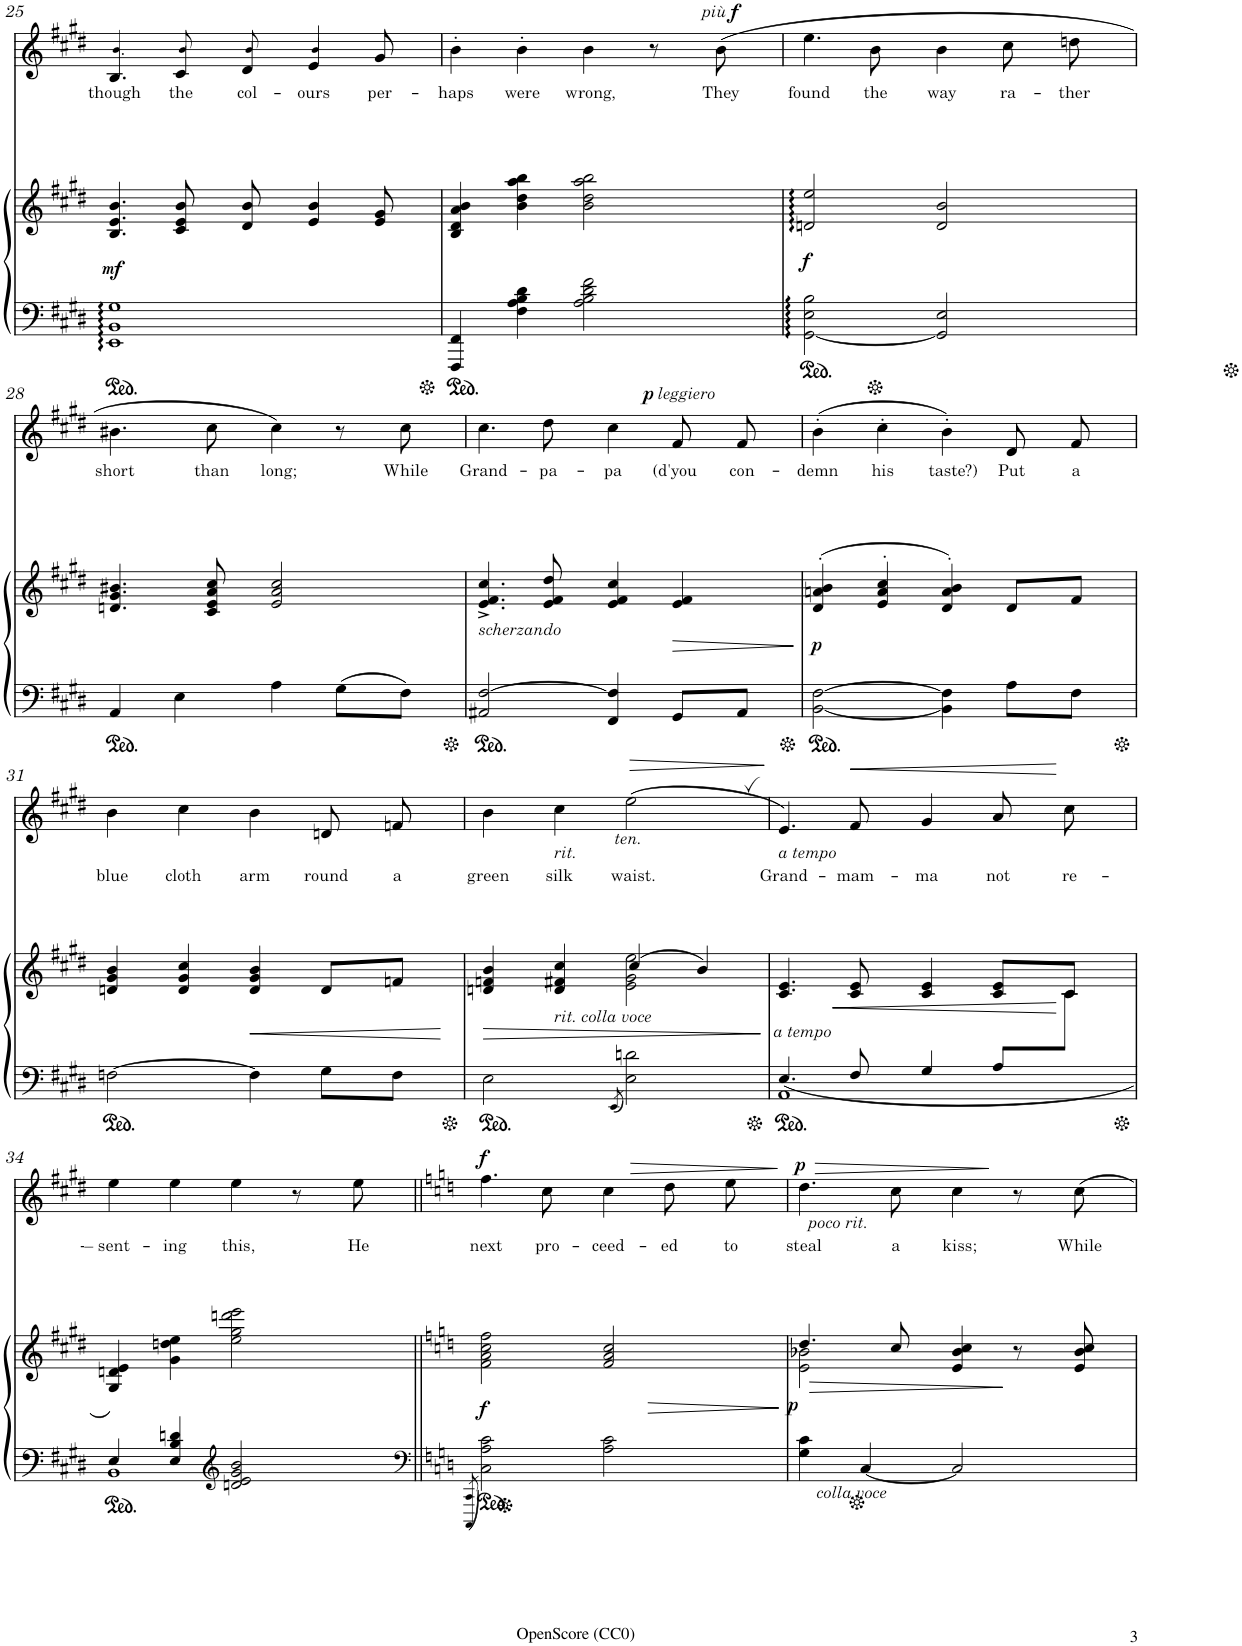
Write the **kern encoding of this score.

**kern	**kern	**dynam	**kern	**text	**dynam
*part2	*part2	*part2	*part1	*part1	*part1
*staff3	*staff2	*staff2/3	*staff1	*staff1	*staff1
*I"Piano	*	*	*I"Voice	*	*
*I'Pno	*	*	*	*	*
!!LO:PB:g=z
*clefF4	*clefG2	*	*clefG2	*	*
*k[f#c#g#d#]	*k[f#c#g#d#]	*	*k[f#c#g#d#]	*	*
*M4/4	*M4/4	*	*M4/4	*	*
*met(c)	*met(c)	*	*met(c)	*	*
=25	=25	=25	=25	=25	=25
!	!	!LO:DY:b	!	!LO:LY:b	!
*	*	*	*^	*	*
1EE 1BB 1G#	4.B/ 4.e/ 4.b/	mf	4.B/	4.b/	though	.
!	!	!	!	!	!LO:LY:b	!
.	8c#/ 8e/ 8b/	.	8c#/	8b/L	the	.
!	!	!	!	!	!LO:LY:b	!
.	8d#/ 8b/	.	8d#/	8b/J	col-	.
!	!	!	!	!	!LO:LY:b	!
.	4e/ 4b/	.	4e/	4b/	-ours	.
!	!	!	!	!	!LO:LY:b	!
.	8e/ 8g#/	.	8g#/	8ryy	per-	.
=26	=26	=26	=26	=26	=26	=26
!	!	!	!	!	!LO:LY:b	!
*	*	*	*v	*v	*	*
4FFF#/ 4FF#/	4B/ 4d#/ 4a/ 4b/	.	4b'\	-haps	.
!	!	!	!	!LO:LY:b	!
4F#\ 4A\ 4B\ 4d#\	4b\ 4dd#\ 4aa\ 4bb\	.	4b'\	were	.
!	!	!	!	!LO:LY:b	!
2A\ 2B\ 2d#\ 2f#\	2b\ 2dd#\ 2aa\ 2bb\	.	4b\	wrong,	.
.	.	.	8r	.	.
!	!	!	!	!LO:LY:b	!LO:DY:a
!	!	!	!	!	!LO:DY:n=1:a
.	.	.	(8b\	They	other-dynamics f
=27	=27	=27	=27	=27	=27
!	!	!LO:DY:b	!	!LO:LY:b	!
[2GG#\: 2E\: 2B\:	2dn/ 2ee/	f	4.ee\	found	.
!	!	!	!	!LO:LY:b	!
.	.	.	8b\	the	.
!	!	!	!	!LO:LY:b	!
2GG#/] 2E/	2d/ 2b/	.	4b\	way	.
!	!	!	!	!LO:LY:b	!
.	.	.	8cc#\L	ra-	.
!	!	!	!	!LO:LY:b	!
.	.	.	8ddn\J	-ther	.
!!LO:LB:g=z
=28	=28	=28	=28	=28	=28
!	!	!	!	!LO:LY:b	!
4AA/	4.dn/ 4.g#/ 4.b#X/	.	4.b#X\	short	.
4E\	.	.	.	.	.
!	!	!	!	!LO:LY:b	!
.	8c#/ 8e/ 8a/ 8cc#/	.	8cc#\	than	.
!	!	!	!	!LO:LY:b	!
4A\	2e/ 2a/ 2cc#/	.	4cc#\)	long;	.
8G#\L	.	.	8r	.	.
!	!	!	!	!LO:LY:b	!
8F#\J	.	.	8cc#\	While	.
=29	=29	=29	=29	=29	=29
!	!LO:TX:b:i:t=scherzando	!	!	!	!
!	!	!	!	!LO:LY:b	!
2AA#X/ [2F#/	4.e/^ 4.f#/^ 4.cc#/^	.	4.cc#\	Grand-	.
!	!	!	!	!LO:LY:b	!
.	8e/ 8f#/ 8dd#/	.	8dd#\	-pa-	.
!	!	!	!	!LO:LY:b	!
4FF#/ 4F#/]	4e/ 4f#/ 4cc#/	.	4cc#\	-pa	.
!	!	!LO:HP:b	!	!LO:LY:b	!LO:DY:a
!	!	!	!	!	!LO:DY:n=1:a
8GG#/L	4e/ 4f#/	>	8f#/L	(d'you	p other-dynamics
!	!	!	!	!LO:LY:b	!
8AA#/J	.	.	8f#/J	con-	.
.	.	]	.	.	.
=30	=30	=30	=30	=30	=30
!	!	!LO:DY:b	!	!LO:LY:b	!
[2BB\ [2F#\	(>4d#/'> 4an/'> 4b/'>	p	(4b'\	-demn	.
!	!	!	!	!LO:LY:b	!
.	4e/'> 4a/'> 4cc#/'>	.	4cc#'\	his	.
!	!	!	!	!LO:LY:b	!
4BB\] 4F#\]	4d#/'> 4a/'> 4b/'>)	.	4b'\)	taste?)	.
!	!	!	!	!LO:LY:b	!
8A\L	8d#/L	.	8d#/L	Put	.
!	!	!	!	!LO:LY:b	!
8F#\J	8f#/J	.	8f#/J	a	.
!!LO:LB:g=z
=31	=31	=31	=31	=31	=31
!	!	!	!	!LO:LY:b	!
[2Fn\	4dn/ 4g#/ 4b/	.	4b\	blue	.
!	!	!	!	!LO:LY:b	!
.	4d/ 4g#/ 4cc#/	.	4cc#\	cloth	.
!	!	!LO:HP:b	!	!LO:LY:b	!
4F\]	4d/ 4g#/ 4b/	<	4b\	arm	.
!	!	!	!	!LO:LY:b	!
8G#\L	8d/L	.	8dn/L	round	.
!	!	!	!	!LO:LY:b	!
8F\J	8fn/J	.	8fn/J	a	.
.	.	[	.	.	.
=32	=32	=32	=32	=32	=32
!	!	!LO:HP:b	!	!LO:LY:b	!
*	*^	*	*	*	*
2E\	4dn/ 4fn/ 4b/	2ryy	>	4b\	green	.
!	!	!	!	!LO:TX:b:i:t=rit.	!	!
!	!LO:TX:b:i:t=rit. colla voce	!	!	!	!	!
!	!	!	!	!	!LO:LY:b	!
.	4d/ 4f#X/ 4cc#/	.	.	4cc#\	silk	.
8qEE/	.	.	.	.	.	.
!	!	!	!	!LO:TX:b:i:t=ten.	!	!
!	!	!	!	!	!LO:LY:b	!LO:HP:b
2E\ 2dn\	(4cc#/	2e\ 2g#\ 2ee\	.	(2ee~,\	waist.	>
.	4b/)	.	.	.	.	.
*	*v	*v	*	*	*	*
.	.	]	.	.	]
=33	=33	=33	=33	=33	=33
*ped	*	*	*	*	*
*^	*^	*	*	*	*
!	!	!	!	!	!LO:TX:b:i:t=a tempo	!	!
!	!	!LO:TX:b:i:t=a tempo	!	!	!	!	!
!	!	!	!	!	!	!LO:LY:b	!
4.E/	1AA	4.c#/ 4.e/	2..ryy	.	4.e/)	Grand-	.
!	!	!	!	!LO:HP:b	!	!LO:LY:b	!LO:HP:b
8F#/	.	8c#/ 8e/	.	<	8f#/	-mam-	<
!	!	!	!	!	!	!LO:LY:b	!
4G#/	.	4c#/ 4e/	.	.	4g#/	-ma	.
!	!	!	!	!	!	!LO:LY:b	!
8A/L	.	8c#/ 8e/L	.	.	8a\L	not	.
!	!	!	!	!	!	!LO:LY:b	!
8ryy	.	8c#/J	8c#\J	[	8cc#\J	re-	[
*	*	*v	*v	*	*	*	*
!!LO:LB:g=z
=34	=34	=34	=34	=34	=34	=34
*	*	*Xped	*	*	*	*
*	*	*^	*	*	*	*
!	!	!	!	!	!	!LO:LY:b	!
*	*	*v	*v	*	*	*	*
4E/	1BB	4G#/ 4dn/ 4e/	.	4ee\	-– sent-	.
!	!	!	!	!	!LO:LY:b	!
4E/ 4B/ 4dn/	.	4g#\ 4ddn\ 4ee\	.	4ee\	-ing	.
*clefG2	*	*	*	*	*	*
!	!	!	!	!	!LO:LY:b	!
2dn/ 2e/ 2g#/ 2b/	.	2ee\ 2gg#\ 2dddn\ 2eee\	.	4ee\	this,	.
.	.	.	.	8r	.	.
!	!	!	!	!	!LO:LY:b	!
.	.	.	.	8ee\	He	.
*v	*v	*	*	*	*	*
=35||	=35||	=35||	=35||	=35||	=35||
*clefF4	*	*	*	*	*
*k[]	*k[]	*	*k[]	*	*
8qCCC/ 8qCC/	.	.	.	.	.
!	!	!LO:DY:b	!	!LO:LY:b	!LO:DY:a
2C\ 2A\ 2c\	2f\ 2a\ 2cc\ 2ff\	f	4.ff\	next	f
!	!	!	!	!LO:LY:b	!
.	.	.	8cc\	pro-	.
!	!	!LO:HP:b	!	!LO:LY:b	!LO:HP:b
2A\ 2c\	2f/ 2a/ 2cc/	>	4cc\	-ceed-	>
!	!	!	!	!LO:LY:b	!
.	.	.	8dd\L	-ed	.
!	!	!	!	!LO:LY:b	!
.	.	.	8ee\J	to	.
.	.	]	.	.	]
=36	=36	=36	=36	=36	=36
!	!	!	!LO:TX:b:i:t=poco rit.	!	!
!LO:TX:b:i:t=colla voce	!	!	!	!	!
!	!	!LO:HP:b	!	!LO:LY:b	!LO:HP:b
*	*^	*	*	*	*
!	!	!	!LO:DY:n=1:b	!	!	!LO:DY:n=1:a
4G\ 4c\	4.dd/	2e\ 2b-X\	> p	4.dd\	steal	> p
[4C/	.	.	.	.	.	.
!	!	!	!	!	!LO:LY:b	!
.	8cc/	.	.	8cc\	a	.
!	!	!	!	!	!LO:LY:b	!
2C/]	4e/ 4b-/ 4cc/	2ryy	.	4cc\	kiss;	.
.	8r	.	]	8r	.	]
!	!	!	!	!	!LO:LY:b	!
.	8e/ 8b-/ 8cc/	.	.	8cc\	While	.
*	*v	*v	*	*	*	*
=	=	=	=	=	=
*-	*-	*-	*-	*-	*-
